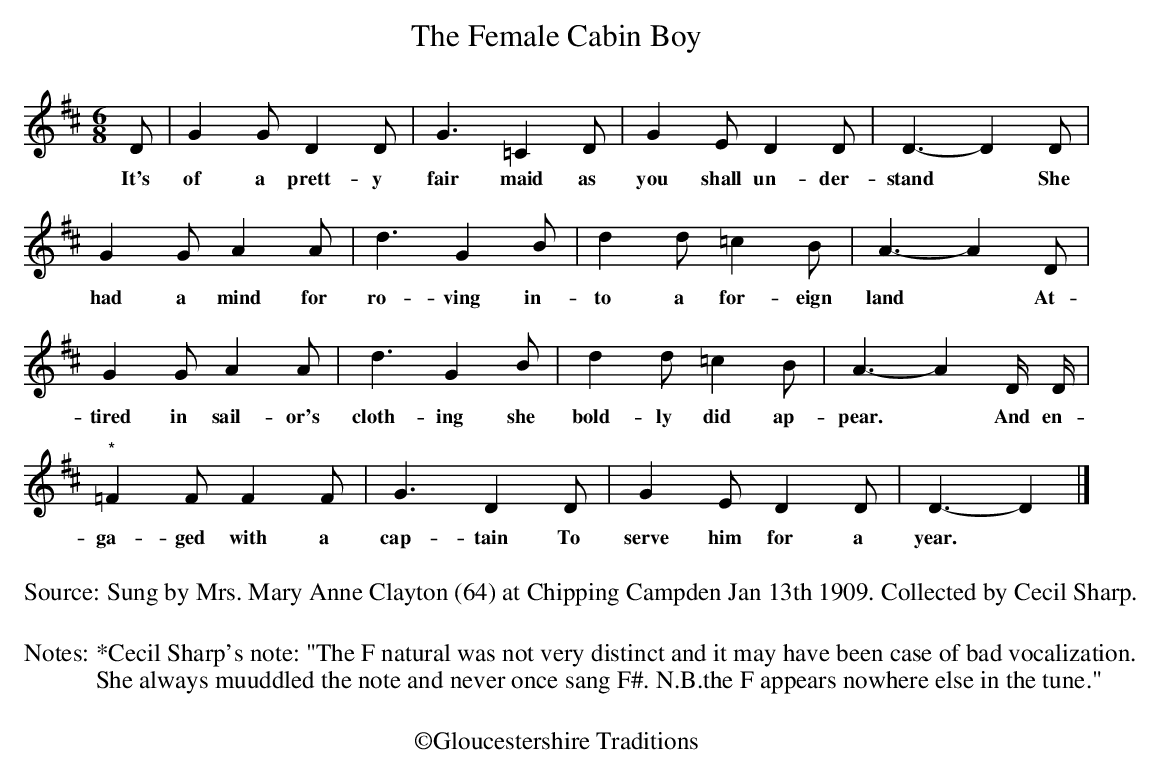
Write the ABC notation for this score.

X:1
T:The Female Cabin Boy
L:1/8
M:6/8
K:D
D | G2 G D2 D | G3 =C2 D | G2 E D2 D | D3- D2 D |$ G2 G A2 A | d3 G2 B | d2 d =c2 B | A3- A2 D |$
w: It's|of a prett- y|fair maid as|you shall un- der-|stand * She|had a mind for|ro- ving in-|to a for- eign|land * At-|
G2 G A2 A | d3 G2 B | d2 d =c2 B | A3- A2 D/ D/ |$"^*" =F2 F F2 F | G3 D2 D | G2 E D2 D |
w: tired in sail- or's|cloth- ing she|bold- ly did ap-|pear.* And en-|ga- ged with a|cap- tain To|serve him for a|
D3- D2 |]
w: year. *|
w:
W:
